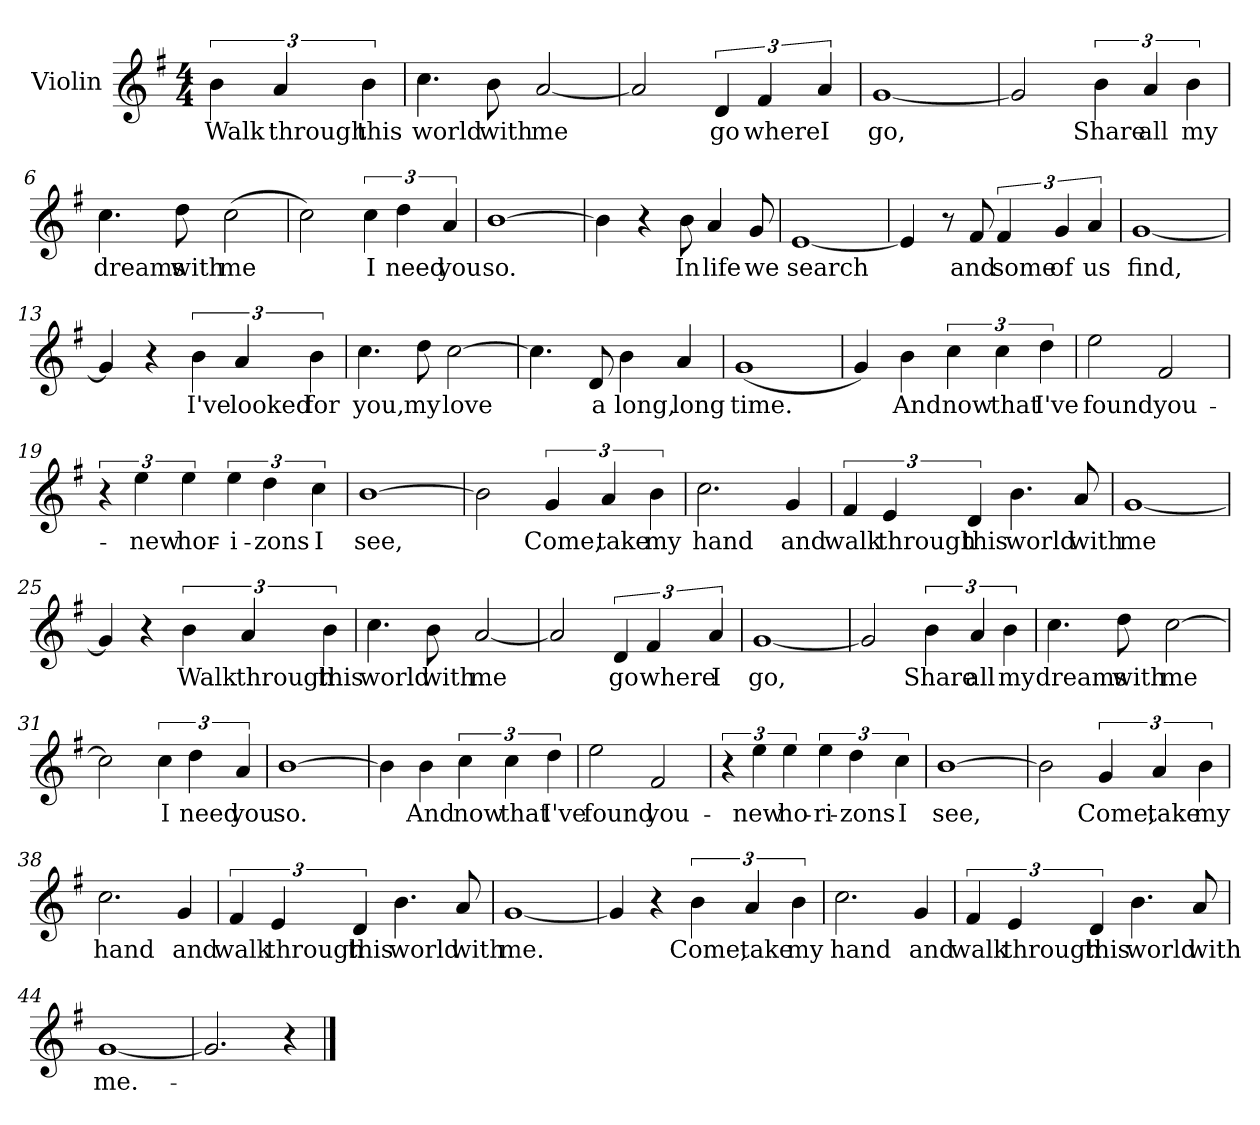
**kern	**text
*part1	*part1
*staff1	*staff1
*I"Violin	*
*I'Vln	*
*clefG2	*
*k[f#]	*
*G:	*
*M4/4	*
=1	=1
6b\	Walk
6a/	through
6b\	this
=2	=2
4.cc\	world
8b\	with
[2a/	me
=3	=3
2a/]	.
6d/	go
6f#/	where
6a/	I
=4	=4
[1g	go,
=5	=5
2g/]	.
6b\	Share
6a/	all
6b\	my
=6	=6
4.cc\	dreams
8dd\	with
(2cc\	me
!!LO:LB:g=z
=7	=7
2cc\)	.
6cc\	I
6dd\	need
6a/	you
=8	=8
[1b	so.
=9	=9
4b\]	.
4r	.
8b\	In
4a/	life
8g/	we
=10	=10
[1e	search
=11	=11
4e/]	.
8r	.
8f#/	and
6f#/	some
6g/	of
6a/	us
!!LO:LB:g=z
=12	=12
[1g	find,
=13	=13
4g/]	.
4r	.
6b\	I've
6a/	looked
6b\	for
=14	=14
4.cc\	you,
8dd\	my
[2cc\	love
=15	=15
4.cc\]	.
8d/	a
4b\	long,
4a/	long
=16	=16
(1g	time.
!!LO:LB:g=z
=17	=17
4g/)	.
4b\	And
6cc\	now
6cc\	that
6dd\	I've
=18	=18
2ee\	found
2f#/	you-
=19	=19
6r	.
6ee\	-new
6ee\	hor-
6ee\	-i-
6dd\	-zons
6cc\	I
=20	=20
[1b	see,
!!LO:LB:g=z
=21	=21
2b\]	.
6g/	Come,
6a/	take
6b\	my
=22	=22
2.cc\	hand
4g/	and
=23	=23
6f#/	walk
6e/	through
6d/	this
4.b\	world
8a/	with
=24	=24
[1g	me
=25	=25
4g/]	.
4r	.
6b\	Walk
6a/	through
6b\	this
=26	=26
4.cc\	world
8b\	with
[2a/	me
!!LO:LB:g=z
=27	=27
2a/]	.
6d/	go
6f#/	where
6a/	I
=28	=28
[1g	go,
=29	=29
2g/]	.
6b\	Share
6a/	all
6b\	my
=30	=30
4.cc\	dreams
8dd\	with
[2cc\	me
=31	=31
2cc\]	.
6cc\	I
6dd\	need
6a/	you
=32	=32
[1b	so.
=33	=33
4b\]	.
4b\	And
6cc\	now
6cc\	that
6dd\	I've
!!LO:LB:g=z
=34	=34
2ee\	found
2f#/	you-
=35	=35
6r	.
6ee\	-new
6ee\	ho-
6ee\	-ri-
6dd\	-zons
6cc\	I
=36	=36
[1b	see,
=37	=37
2b\]	.
6g/	Come,
6a/	take
6b\	my
=38	=38
2.cc\	hand
4g/	and
=39	=39
6f#/	walk
6e/	through
6d/	this
4.b\	world
8a/	with
=40	=40
[1g	me.
!!LO:LB:g=z
=41	=41
4g/]	.
4r	.
6b\	Come,
6a/	take
6b\	my
=42	=42
2.cc\	hand
4g/	and
=43	=43
6f#/	walk
6e/	through
6d/	this
4.b\	world
8a/	with
=44	=44
[1g	me.-
=45	=45
2.g/]	.
4r	.
==	==
*-	*-
